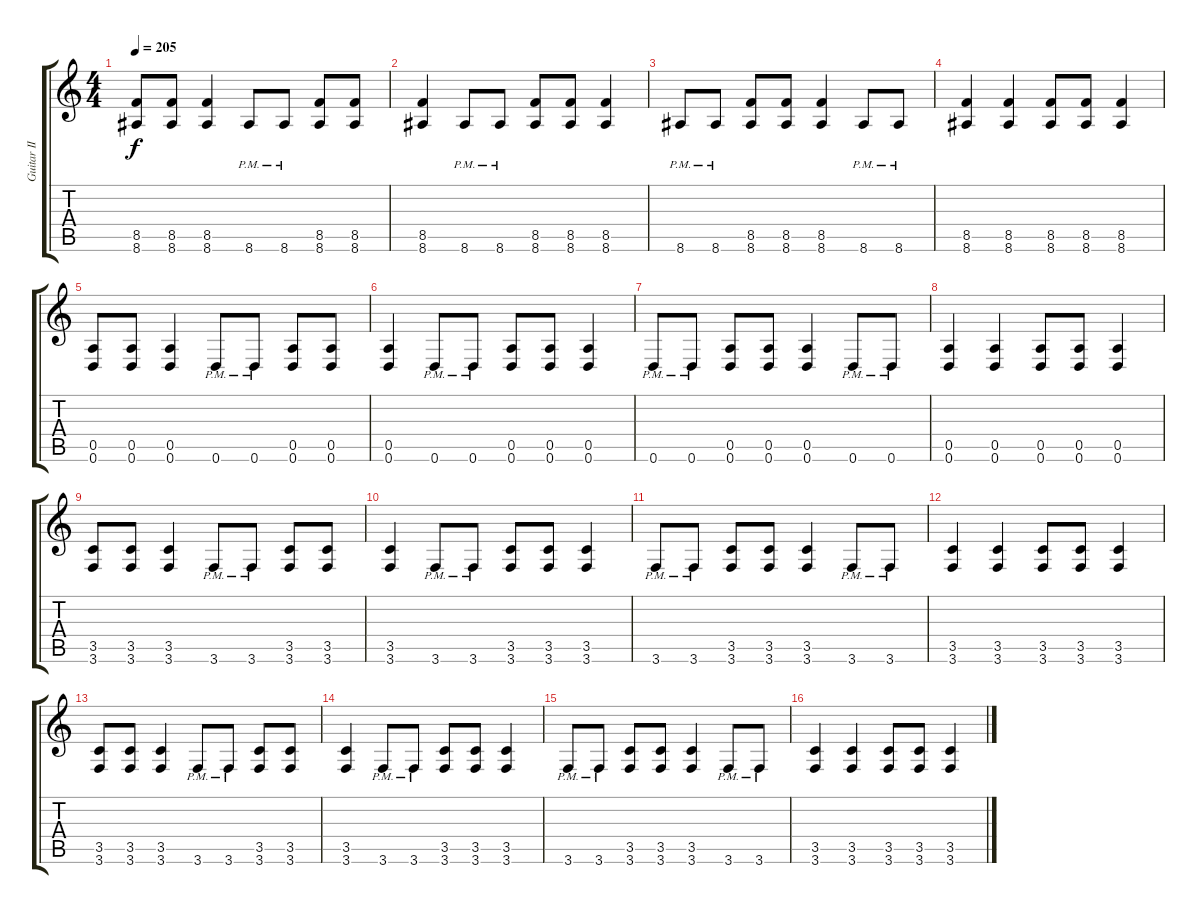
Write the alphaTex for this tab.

\track ("Guitar II - Distrotion [Rythm]" "Guitar II ") {instrument distortionguitar}
\staff {score tabs}
\tuning (E4 B3 G3 D3 A2 D2) {hide}
\ts (4 4)
\tempo 205
\clef g2
\ks c
(8.5 8.6).8{dy f} (8.5 8.6).8 (8.5 8.6).4 8.6{pm}.8 8.6{pm}.8 (8.5 8.6).8 (8.5 8.6).8 |
(8.5 8.6).4 8.6{pm}.8 8.6{pm}.8 (8.5 8.6).8 (8.5 8.6).8 (8.5 8.6).4 |
8.6{pm}.8 8.6{pm}.8 (8.5 8.6).8 (8.5 8.6).8 (8.5 8.6).4 8.6{pm}.8 8.6{pm}.8 |
(8.5 8.6).4 (8.5 8.6).4 (8.5 8.6).8 (8.5 8.6).8 (8.5 8.6).4 |
(0.5 0.6).8 (0.5 0.6).8 (0.5 0.6).4 0.6{pm}.8 0.6{pm}.8 (0.5 0.6).8 (0.5 0.6).8 |
(0.5 0.6).4 0.6{pm}.8 0.6{pm}.8 (0.5 0.6).8 (0.5 0.6).8 (0.5 0.6).4 |
0.6{pm}.8 0.6{pm}.8 (0.5 0.6).8 (0.5 0.6).8 (0.5 0.6).4 0.6{pm}.8 0.6{pm}.8 |
(0.5 0.6).4 (0.5 0.6).4 (0.5 0.6).8 (0.5 0.6).8 (0.5 0.6).4 |
(3.5 3.6).8 (3.5 3.6).8 (3.5 3.6).4 3.6{pm}.8 3.6{pm}.8 (3.5 3.6).8 (3.5 3.6).8 |
(3.5 3.6).4 3.6{pm}.8 3.6{pm}.8 (3.5 3.6).8 (3.5 3.6).8 (3.5 3.6).4 |
3.6{pm}.8 3.6{pm}.8 (3.5 3.6).8 (3.5 3.6).8 (3.5 3.6).4 3.6{pm}.8 3.6{pm}.8 |
(3.5 3.6).4 (3.5 3.6).4 (3.5 3.6).8 (3.5 3.6).8 (3.5 3.6).4 |
(3.5 3.6).8 (3.5 3.6).8 (3.5 3.6).4 3.6{pm}.8 3.6{pm}.8 (3.5 3.6).8 (3.5 3.6).8 |
(3.5 3.6).4 3.6{pm}.8 3.6{pm}.8 (3.5 3.6).8 (3.5 3.6).8 (3.5 3.6).4 |
3.6{pm}.8 3.6{pm}.8 (3.5 3.6).8 (3.5 3.6).8 (3.5 3.6).4 3.6{pm}.8 3.6{pm}.8 |
(3.5 3.6).4 (3.5 3.6).4 (3.5 3.6).8 (3.5 3.6).8 (3.5 3.6).4
